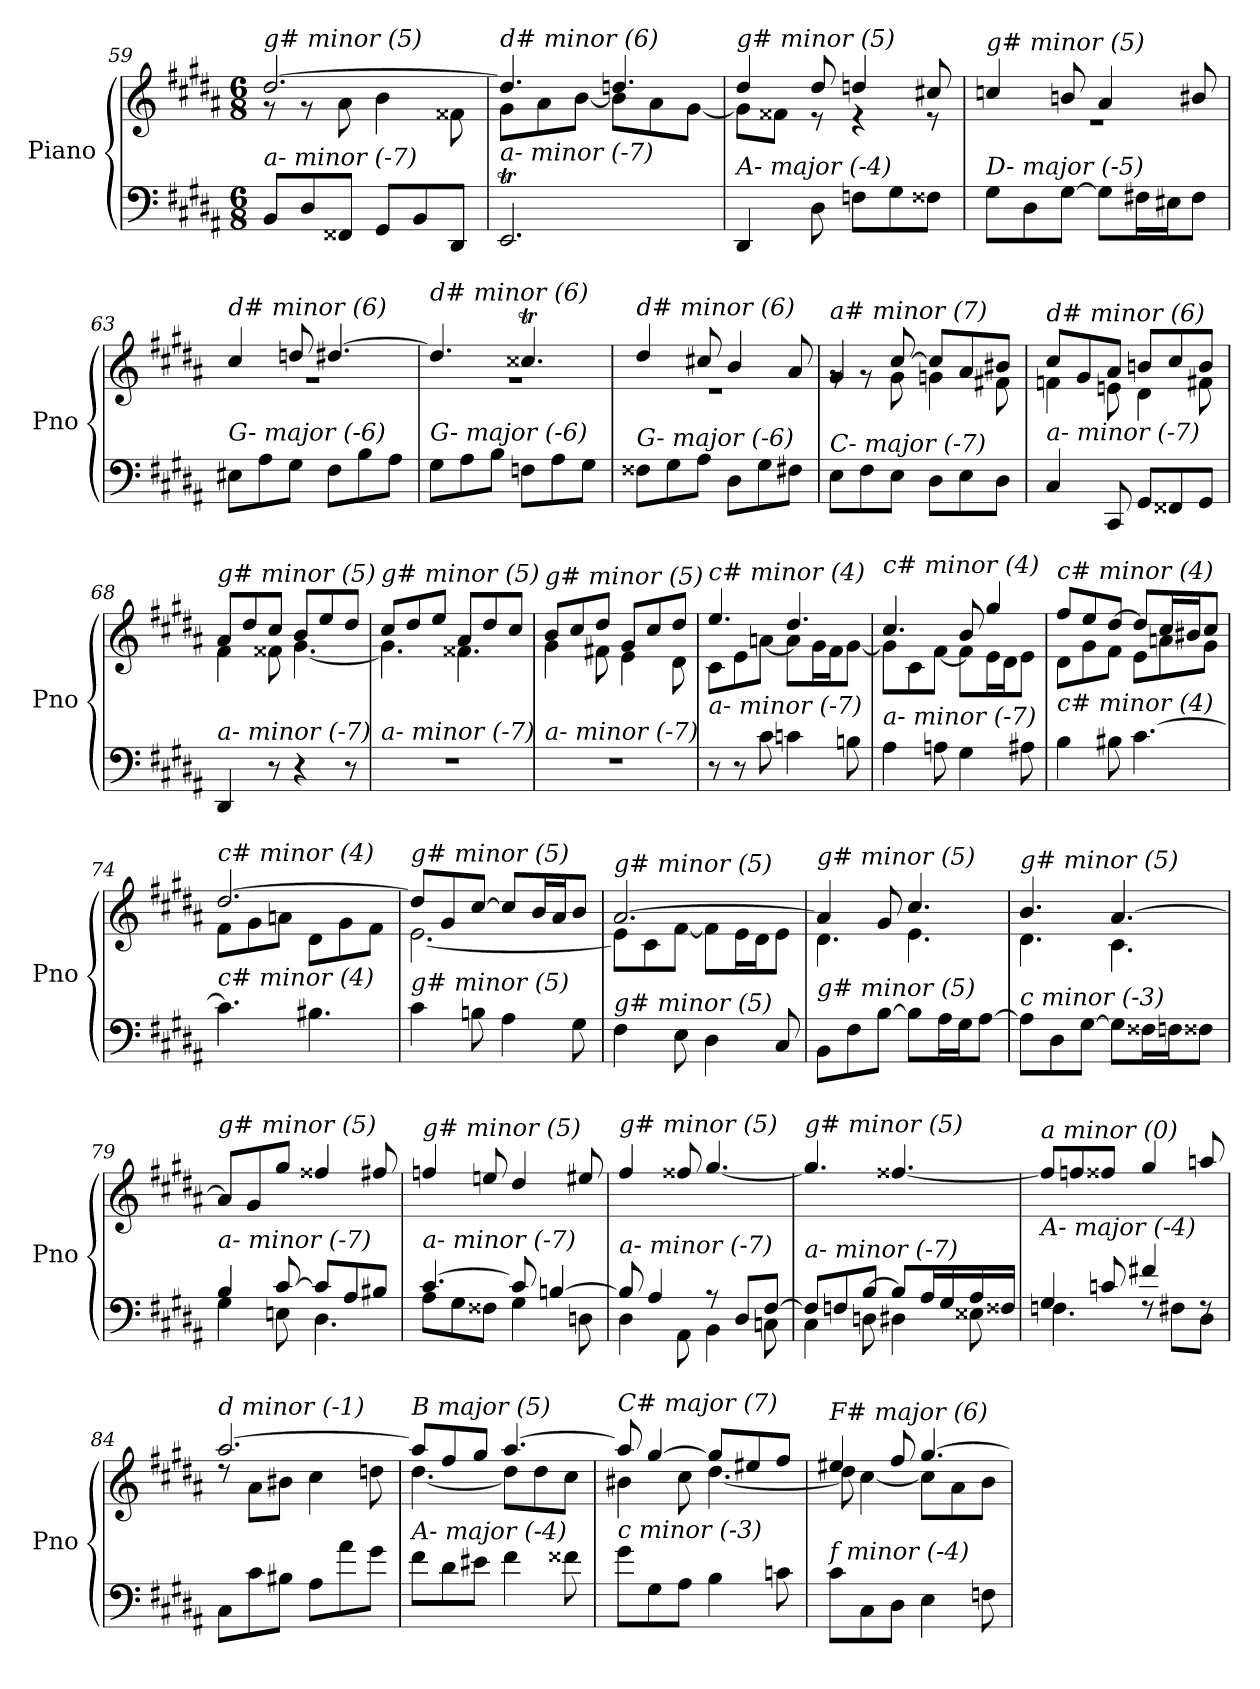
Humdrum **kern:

**kern	**kern
*part1	*part1
*staff2	*staff1
*I"Piano	*
*I'Pno	*
*clefF4	*clefG2
*k[f#c#g#d#a#]	*k[f#c#g#d#a#]
*M6/8	*M6/8
=59	=59
*	*^
!	!LO:TX:i:t=g# minor (5)	!
!LO:TX:i:t=a- minor (-7)	!	!
8BB/L	[2.dd#/	8r
8D#/	.	8r
8FF##X/J	.	8a#\
8GG#/L	.	4b\
8BB/	.	.
8DD#/J	.	8f##X\
=60	=60	=60
!	!LO:TX:i:t=d# minor (6)	!
!LO:TX:i:t=a- minor (-7)	!	!
2.EET/	4.dd#/]	8g#\L
.	.	8a#\
.	.	[8b\J
.	4.ddni/	8b\L]
.	.	8a#\
.	.	[8g#\J
!!LO:PB:g=z	!!
=61	=61	=61
!	!LO:TX:i:t=g# minor (5)	!
!LO:TX:i:t=A- major (-4)	!	!
4DD#/	4dd#/	8g#\L]
.	.	8f##X\J
8D#\	8dd#/	8r
8Fni\L	4ddni/	4r
8G#\	.	.
8F##X\J	8cc#X/	8r
=62	=62	=62
!	!LO:TX:i:t=g# minor (5)	!
!LO:TX:i:t=D- major (-5)	!	!
8G#\L	4ccni/	2.r
8D#\	.	.
[8G#\J	8bn/	.
8G#\L]	4a#/	.
16F#X\L	.	.
16E#X\J	.	.
8F#\J	8b#Xj/	.
=63	=63	=63
!	!LO:TX:i:t=d# minor (6)	!
!LO:TX:i:t=G- major (-6)	!	!
8E#X\L	4cc#/	2.r
8A#\	.	.
8G#\J	8ddni/	.
8F#\L	[4.dd#/	.
8B\	.	.
8A#\J	.	.
=64	=64	=64
!	!LO:TX:i:t=d# minor (6)	!
!LO:TX:i:t=G- major (-6)	!	!
8G#\L	4.dd#/]	2.r
8A#\	.	.
8B\J	.	.
8Fni\L	4.cc##Xtj/	.
8A#\	.	.
8G#\J	.	.
=65	=65	=65
!	!LO:TX:i:t=d# minor (6)	!
!LO:TX:i:t=G- major (-6)	!	!
8F##Xj\L	4dd#/	2.r
8G#\	.	.
8A#\J	8cc#X/	.
8D#\L	4b/	.
8G#\	.	.
8F#X\J	8a#/	.
!!LO:LB:g=z	!!
=66	=66	=66
!	!LO:TX:i:t=a# minor (7)	!
!LO:TX:i:t=C- major (-7)	!	!
8E\L	4g#/	8rg
8F#\	.	8rg
8E\J	[8cc#/	8g#\
8D#\L	8cc#/L]	4gni\
8E\	8a#/	.
8D#\J	8b#X/J	8f#X\
=67	=67	=67
!	!LO:TX:i:t=d# minor (6)	!
!LO:TX:i:t=a- minor (-7)	!	!
4C#/	8cc#/L	4fni\
.	8g#/	.
8CC#/	8a#/J	8en\
8GG#/L	8bn/L	4d#\
8FF##X/	8cc#/	.
8GG#/J	8b/J	8f#Xi\
=68	=68	=68
!	!LO:TX:i:t=g# minor (5)	!
!LO:TX:i:t=a- minor (-7)	!	!
4DD#/	8a#/L	4f#\
.	8dd#/	.
8r	8cc#/J	8f##X\
4r	8b/L	[4.g#\
.	8ee/	.
8r	8dd#/J	.
=69	=69	=69
!	!LO:TX:i:t=g# minor (5)	!
!LO:TX:i:t=a- minor (-7)	!	!
2.r	8cc#/L	4.g#\]
.	8dd#/	.
.	8ee/J	.
.	8a#/L	4.f##X\
.	8dd#/	.
.	8cc#/J	.
=70	=70	=70
!	!LO:TX:i:t=g# minor (5)	!
!LO:TX:i:t=a- minor (-7)	!	!
2.r	8b/L	4g#\
.	8cc#/	.
.	8dd#/J	8f#X\
.	8g#/L	4e\
.	8cc#/	.
.	8dd#/J	8d#\
!!LO:LB:g=z	!!
=71	=71	=71
!	!LO:TX:i:t=c# minor (4)	!
!LO:TX:i:t=a- minor (-7)	!	!
8r	4.ee/	8c#\L
8r	.	8e\
8c#\	.	[8an\J
4cni\	4.dd#/	8a\L]
.	.	16g#\L
.	.	16f#\J
8Bn\	.	[8g#\J
=72	=72	=72
!	!LO:TX:i:t=c# minor (4)	!
!LO:TX:i:t=a- minor (-7)	!	!
4A#\	4.cc#/	8g#\L]
.	.	8c#\
8An\	.	[8f#\J
4G#\	8b/	8f#\L]
.	4gg#/	16e\L
.	.	16d#\J
8A#X\	.	8e\J
=73	=73	=73
!	!LO:TX:i:t=c# minor (4)	!
!LO:TX:i:t=c# minor (4)	!	!
4B\	8ff#/L	8d#\L
.	8ee/	8g#\
8B#X\	[8dd#/J	8f#\J
[4.c#\	8dd#/L]	8e\L
.	16cc#/L	8an\
.	16b#X/J	.
.	8cc#/J	8g#\J
=74	=74	=74
!	!LO:TX:i:t=c# minor (4)	!
!LO:TX:i:t=c# minor (4)	!	!
4.c#\]	[2.dd#/	8f#\L
.	.	8g#\
.	.	8an\J
4.B#X\	.	8d#\L
.	.	8g#\
.	.	8f#\J
=75	=75	=75
!	!LO:TX:i:t=g# minor (5)	!
!LO:TX:i:t=g# minor (5)	!	!
4c#\	8dd#/L]	[2.e\
.	8g#/	.
8Bn\	[8cc#/J	.
4A#\	8cc#/L]	.
.	16b/L	.
.	16a#/J	.
8G#\	8b/J	.
!!LO:LB:g=z	!!
=76	=76	=76
!	!LO:TX:i:t=g# minor (5)	!
!LO:TX:i:t=g# minor (5)	!	!
4F#\	[2.a#/	8e\L]
.	.	8c#\
8E\	.	[8f#\J
4D#\	.	8f#\L]
.	.	16e\L
.	.	16d#\J
8C#/	.	8e\J
=77	=77	=77
!	!LO:TX:i:t=g# minor (5)	!
!LO:TX:i:t=g# minor (5)	!	!
8BB\L	4a#/]	4.d#\
8F#\	.	.
[8B\J	8g#/	.
8B\L]	4.cc#/	4.e\
16A#\L	.	.
16G#\J	.	.
[8A#\J	.	.
=78	=78	=78
!	!LO:TX:i:t=g# minor (5)	!
!LO:TX:i:t=c minor (-3)	!	!
8A#\L]	4.b/	4.d#\
8D#\	.	.
[8G#\J	.	.
8G#\L]	[4.a#/	4.c#\
16F##X\L	.	.
16Fni\J	.	.
8F##\J	.	.
*	*v	*v
=79	=79
*^	*
!	!	!LO:TX:i:t=g# minor (5)
!LO:TX:i:t=a- minor (-7)	!	!
4B/	4G#\	8a#/L]
.	.	8g#/
[8c#/	8En\	8gg#/J
8c#/L]	4.D#\	4ff##X/
8A#/	.	.
8B#Xj/J	.	8ff#X/
=80	=80	=80
!	!	!LO:TX:i:t=g# minor (5)
!LO:TX:i:t=a- minor (-7)	!	!
[4.c#/	8A#\L	4ffni/
.	8G#\	.
.	8F##X\J	8een/
8c#/]	4G#\	4dd#/
[4Bn/	.	.
.	8Dni\	8ee#Xj/
!!LO:LB:g=z
=81	=81	=81
!	!	!LO:TX:i:t=g# minor (5)
!LO:TX:i:t=a- minor (-7)	!	!
8B/]	4D#\	4ff#/
4A#/	.	.
.	8AA#\	8ff##X/
8r	4BB\	[4.gg#/
8D#/L	.	.
[8F#/J	8Cni\	.
=82	=82	=82
!	!	!LO:TX:i:t=g# minor (5)
!LO:TX:i:t=a- minor (-7)	!	!
8F#/L]	4C#\	4.gg#/]
8Fni/	.	.
[8B/J	8Dni\	.
8B/L]	4D#\	[4.ff##X/
16A#/L	.	.
16G#/	.	.
16A#/	8E##Xi\	.
16F##X/JJ	.	.
=83	=83	=83
!	!	!LO:TX:i:t=a minor (0)
!LO:TX:i:t=A- major (-4)	!	!
4G#/	4.Fni\	8ff##/L]
.	.	8ffni/
8cni/	.	8ff##X/J
4f#Xi/	8rF	4gg#/
.	8F#i\L	.
8rF	8D#\J	8aani/
=84	=84	=84
*	*	*^
!	!	!LO:TX:i:t=d minor (-1)	!
!LO:TX:i:t=A- major (-4)	!	!	!
*v	*v	*	*
8C#\L	[2.aa#/	8rdd
8c#\	.	8a#\L
8B#Xj\J	.	8b#Xj\J
8A#\L	.	4cc#\
8a#\	.	.
8g#\J	.	8ddni\
=85	=85	=85
!	!LO:TX:i:t=B major (5)	!
!LO:TX:i:t=A- major (-4)	!	!
8f#\L	8aa#/L]	[4.dd#\
8d#\	8ff#/	.
8e#X\J	8gg#/J	.
4f#\	[4.aa#/	8dd#\L]
.	.	8dd#\
8f##X\	.	8cc#\J
!!LO:LB:g=z	!!
=86	=86	=86
!	!LO:TX:i:t=C# major (7)	!
!LO:TX:i:t=c minor (-3)	!	!
8g#\L	8aa#/]	4b#X\
8G#\	[4gg#/	.
8A#\J	.	8cc#\
4B\	8gg#/L]	[4.dd#\
.	8ee#X/	.
8cni\	8ff#/J	.
=87	=87	=87
!	!LO:TX:i:t=F# major (6)	!
!LO:TX:i:t=f minor (-4)	!	!
8c#\L	4ee#X/	8dd#\]
8C#\	.	[4cc#\
8D#\J	8ff#/	.
4E\	[4.gg#/	8cc#\L]
.	.	8a#\
8Fni\	.	8b\J
*	*v	*v
=	=
*-	*-
